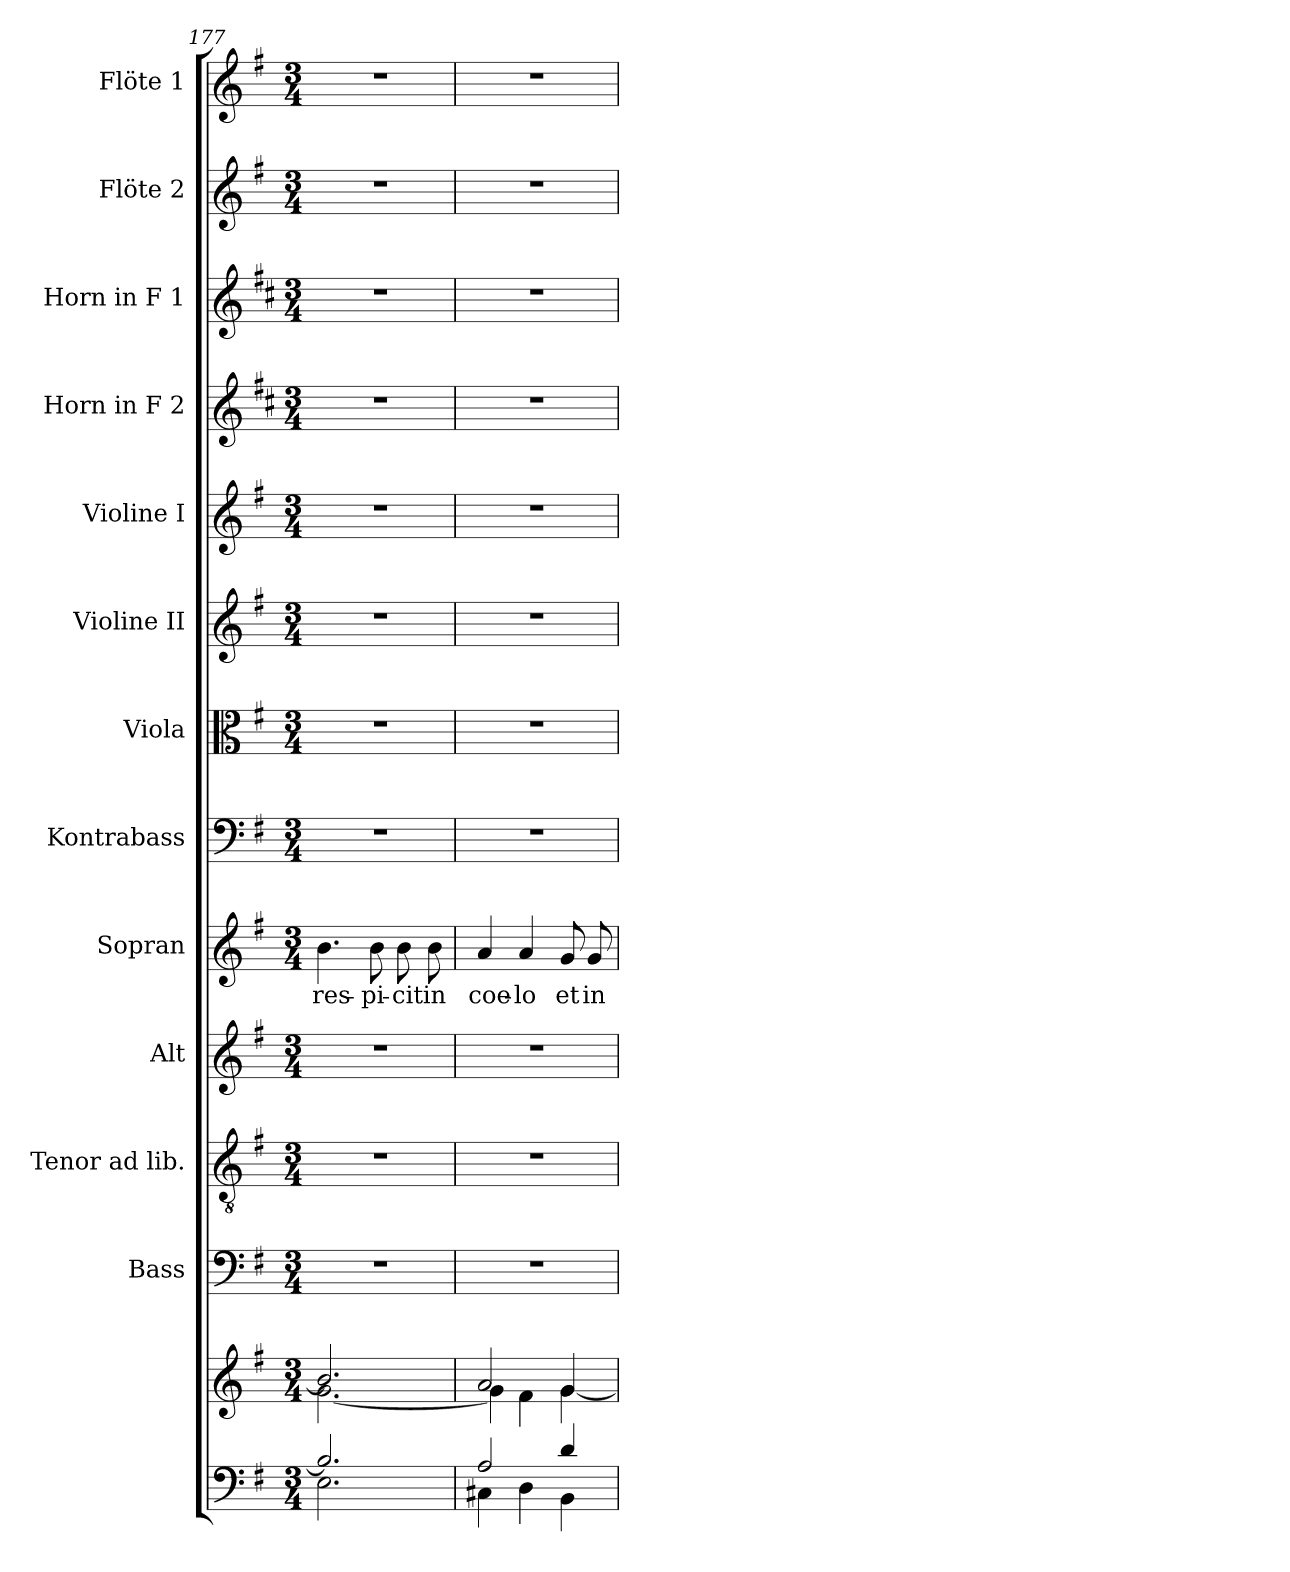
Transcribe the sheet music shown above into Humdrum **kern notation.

**kern	**kern	**kern	**kern	**kern	**kern	**text	**kern	**kern	**kern	**kern	**kern	**kern	**kern	**kern
*part13	*part13	*part12	*part11	*part10	*part9	*part9	*part8	*part7	*part6	*part5	*part4	*part3	*part2	*part1
*staff14	*staff13	*staff12	*staff11	*staff10	*staff9	*staff9	*staff8	*staff7	*staff6	*staff5	*staff4	*staff3	*staff2	*staff1
*	*	*I"Bass	*I"Tenor ad lib.	*I"Alt	*I"Sopran	*	*I"Kontrabass	*I"Viola	*I"Violine II	*I"Violine I	*I"Horn in F 2	*I"Horn in F 1	*I"Flöte 2	*I"Flöte 1
*	*	*I'B.	*I'T.	*I'A.	*I'S.	*	*I'Kb.	*I'Vla.	*I'Vl. II	*I'Vl. I	*	*	*I'Fl. 2	*I'Fl. 1
*clefF4	*clefG2	*clefF4	*clefGv2	*clefG2	*clefG2	*	*clefF4	*clefC3	*clefG2	*clefG2	*clefG2	*clefG2	*clefG2	*clefG2
*	*	*	*	*	*	*	*ITrd7c12	*	*	*	*ITrd4c7	*ITrd4c7	*	*
*k[f#]	*k[f#]	*k[f#]	*k[f#]	*k[f#]	*k[f#]	*	*k[f#]	*k[f#]	*k[f#]	*k[f#]	*k[f#]	*k[f#]	*k[f#]	*k[f#]
*G:	*G:	*G:	*G:	*G:	*G:	*	*G:	*G:	*G:	*G:	*G:	*G:	*G:	*G:
*M3/4	*M3/4	*M3/4	*M3/4	*M3/4	*M3/4	*	*M3/4	*M3/4	*M3/4	*M3/4	*M3/4	*M3/4	*M3/4	*M3/4
=177	=177	=177	=177	=177	=177	=177	=177	=177	=177	=177	=177	=177	=177	=177
*^	*^	*	*	*	*	*	*	*	*	*	*	*	*	*
!	!	!	!	!	!	!	!	!LO:LY:b	!	!	!	!	!	!	!	!
2.B/]	2.E\	2.b/]	[<2.g\	2.r	2.r	2.r	4.b\	res-	2.r	2.r	2.r	2.r	2.r	2.r	2.r	2.r
!	!	!	!	!	!	!	!	!LO:LY:b	!	!	!	!	!	!	!	!
.	.	.	.	.	.	.	8b\	-pi-	.	.	.	.	.	.	.	.
!	!	!	!	!	!	!	!	!LO:LY:b	!	!	!	!	!	!	!	!
.	.	.	.	.	.	.	8b\	-cit	.	.	.	.	.	.	.	.
!	!	!	!	!	!	!	!	!LO:LY:b	!	!	!	!	!	!	!	!
.	.	.	.	.	.	.	8b\	in	.	.	.	.	.	.	.	.
=178	=178	=178	=178	=178	=178	=178	=178	=178	=178	=178	=178	=178	=178	=178	=178	=178
!	!	!	!	!	!	!	!	!LO:LY:b	!	!	!	!	!	!	!	!
2A/	4C#X\	2a/	4g\]	2.r	2.r	2.r	4a/	coe-	2.r	2.r	2.r	2.r	2.r	2.r	2.r	2.r
!	!	!	!	!	!	!	!	!LO:LY:b	!	!	!	!	!	!	!	!
.	4D\	.	4f#\	.	.	.	4a/	-lo	.	.	.	.	.	.	.	.
!	!	!	!	!	!	!	!	!LO:LY:b	!	!	!	!	!	!	!	!
4d/	4BB\	4g/	[<4g\	.	.	.	8g/	et	.	.	.	.	.	.	.	.
!	!	!	!	!	!	!	!	!LO:LY:b	!	!	!	!	!	!	!	!
.	.	.	.	.	.	.	8g/	in	.	.	.	.	.	.	.	.
*v	*v	*	*	*	*	*	*	*	*	*	*	*	*	*	*	*
*	*v	*v	*	*	*	*	*	*	*	*	*	*	*	*	*
=	=	=	=	=	=	=	=	=	=	=	=	=	=	=
*-	*-	*-	*-	*-	*-	*-	*-	*-	*-	*-	*-	*-	*-	*-
